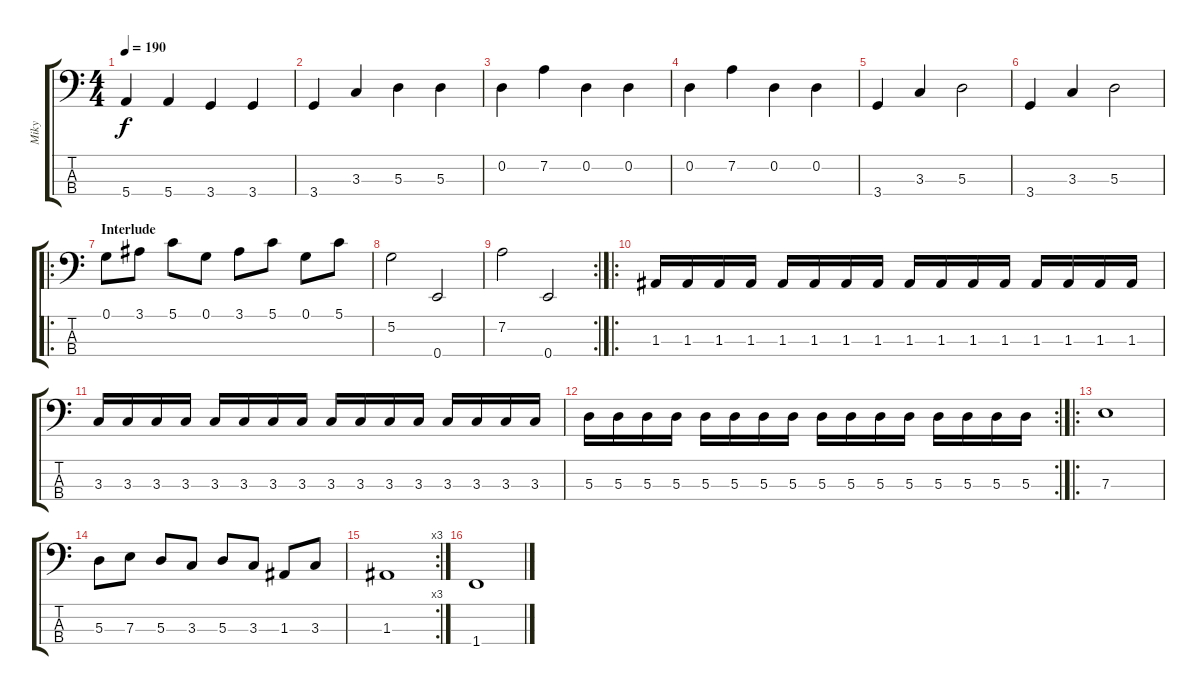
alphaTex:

\track ("Miky" "Miky") {instrument electricbassfinger}
\staff {score tabs}
\tuning (G2 D2 A1 E1) {hide}
\ts (4 4)
\tempo 190
\clef f4
\ks c
5.4.4{dy f} 5.4.4 3.4.4 3.4.4 |
3.4.4 3.3.4 5.3.4 5.3.4 |
0.2.4 7.2.4 0.2.4 0.2.4 |
0.2.4 7.2.4 0.2.4 0.2.4 |
3.4.4 3.3.4 5.3.2 |
3.4.4 3.3.4 5.3.2 |
\ro
\section ("" "Interlude")
0.1.8 3.1.8 5.1.8 0.1.8 3.1.8 5.1.8 0.1.8 5.1.8 |
5.2.2 0.4.2 |
\rc 2
7.2.2 0.4.2 |
\ro
1.3.16 1.3.16 1.3.16 1.3.16 1.3.16 1.3.16 1.3.16 1.3.16 1.3.16 1.3.16 1.3.16 1.3.16 1.3.16 1.3.16 1.3.16 1.3.16 |
3.3.16 3.3.16 3.3.16 3.3.16 3.3.16 3.3.16 3.3.16 3.3.16 3.3.16 3.3.16 3.3.16 3.3.16 3.3.16 3.3.16 3.3.16 3.3.16 |
\rc 2
5.3.16 5.3.16 5.3.16 5.3.16 5.3.16 5.3.16 5.3.16 5.3.16 5.3.16 5.3.16 5.3.16 5.3.16 5.3.16 5.3.16 5.3.16 5.3.16 |
\ro
7.3.1 |
5.3.8 7.3.8 5.3.8 3.3.8 5.3.8 3.3.8 1.3.8 3.3.8 |
\rc 3
1.3.1 |
1.4.1
